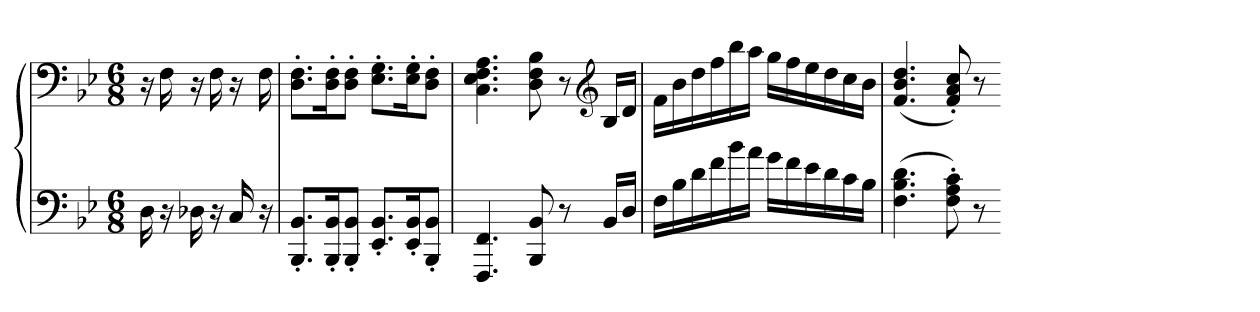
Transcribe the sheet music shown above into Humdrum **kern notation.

**kern	**kern
*part1	*part1
*staff2	*staff1
*clefF4	*clefF4
*k[b-e-]	*k[b-e-]
*B-:	*B-:
*M6/8	*M6/8
=	=
16D	16r
16r	16F
16D-X	16r
16r	16F
16C	16r
16r	16F
=59	=59
8.BBB-' 8.BB-'L	8.D' 8.F'L
16BBB-' 16BB-'K	16D' 16F'K
8BBB-' 8BB-'J	8D' 8F'J
8.EE-' 8.BB-'L	8.E-' 8.G'L
16EE-' 16BB-'K	16E-' 16G'K
8BBB-' 8BB-'J	8D' 8F'J
=60	=60
4.FFF 4.FF	4.C 4.E- 4.F 4.A
8BBB- 8BB-	8D 8F 8B-
8r	8r
*	*clefG2
16BB-LL	16B-LL
16DJJ	16dJJ
=61	=61
16FLL	16fLL
16B-	16b-
16d	16dd
16f	16ff
16b-	16bb-
16aJJ	16aaJJ
16gLL	16ggLL
16f	16ff
16e-	16ee-
16d	16dd
16c	16cc
16B-JJ	16b-JJ
=62	=62
(4.F 4.B- 4.d	(4.f 4.b- 4.dd
8F' 8A' 8c')	8f' 8a' 8cc')
8r	8r
=-	=-
*-	*-
